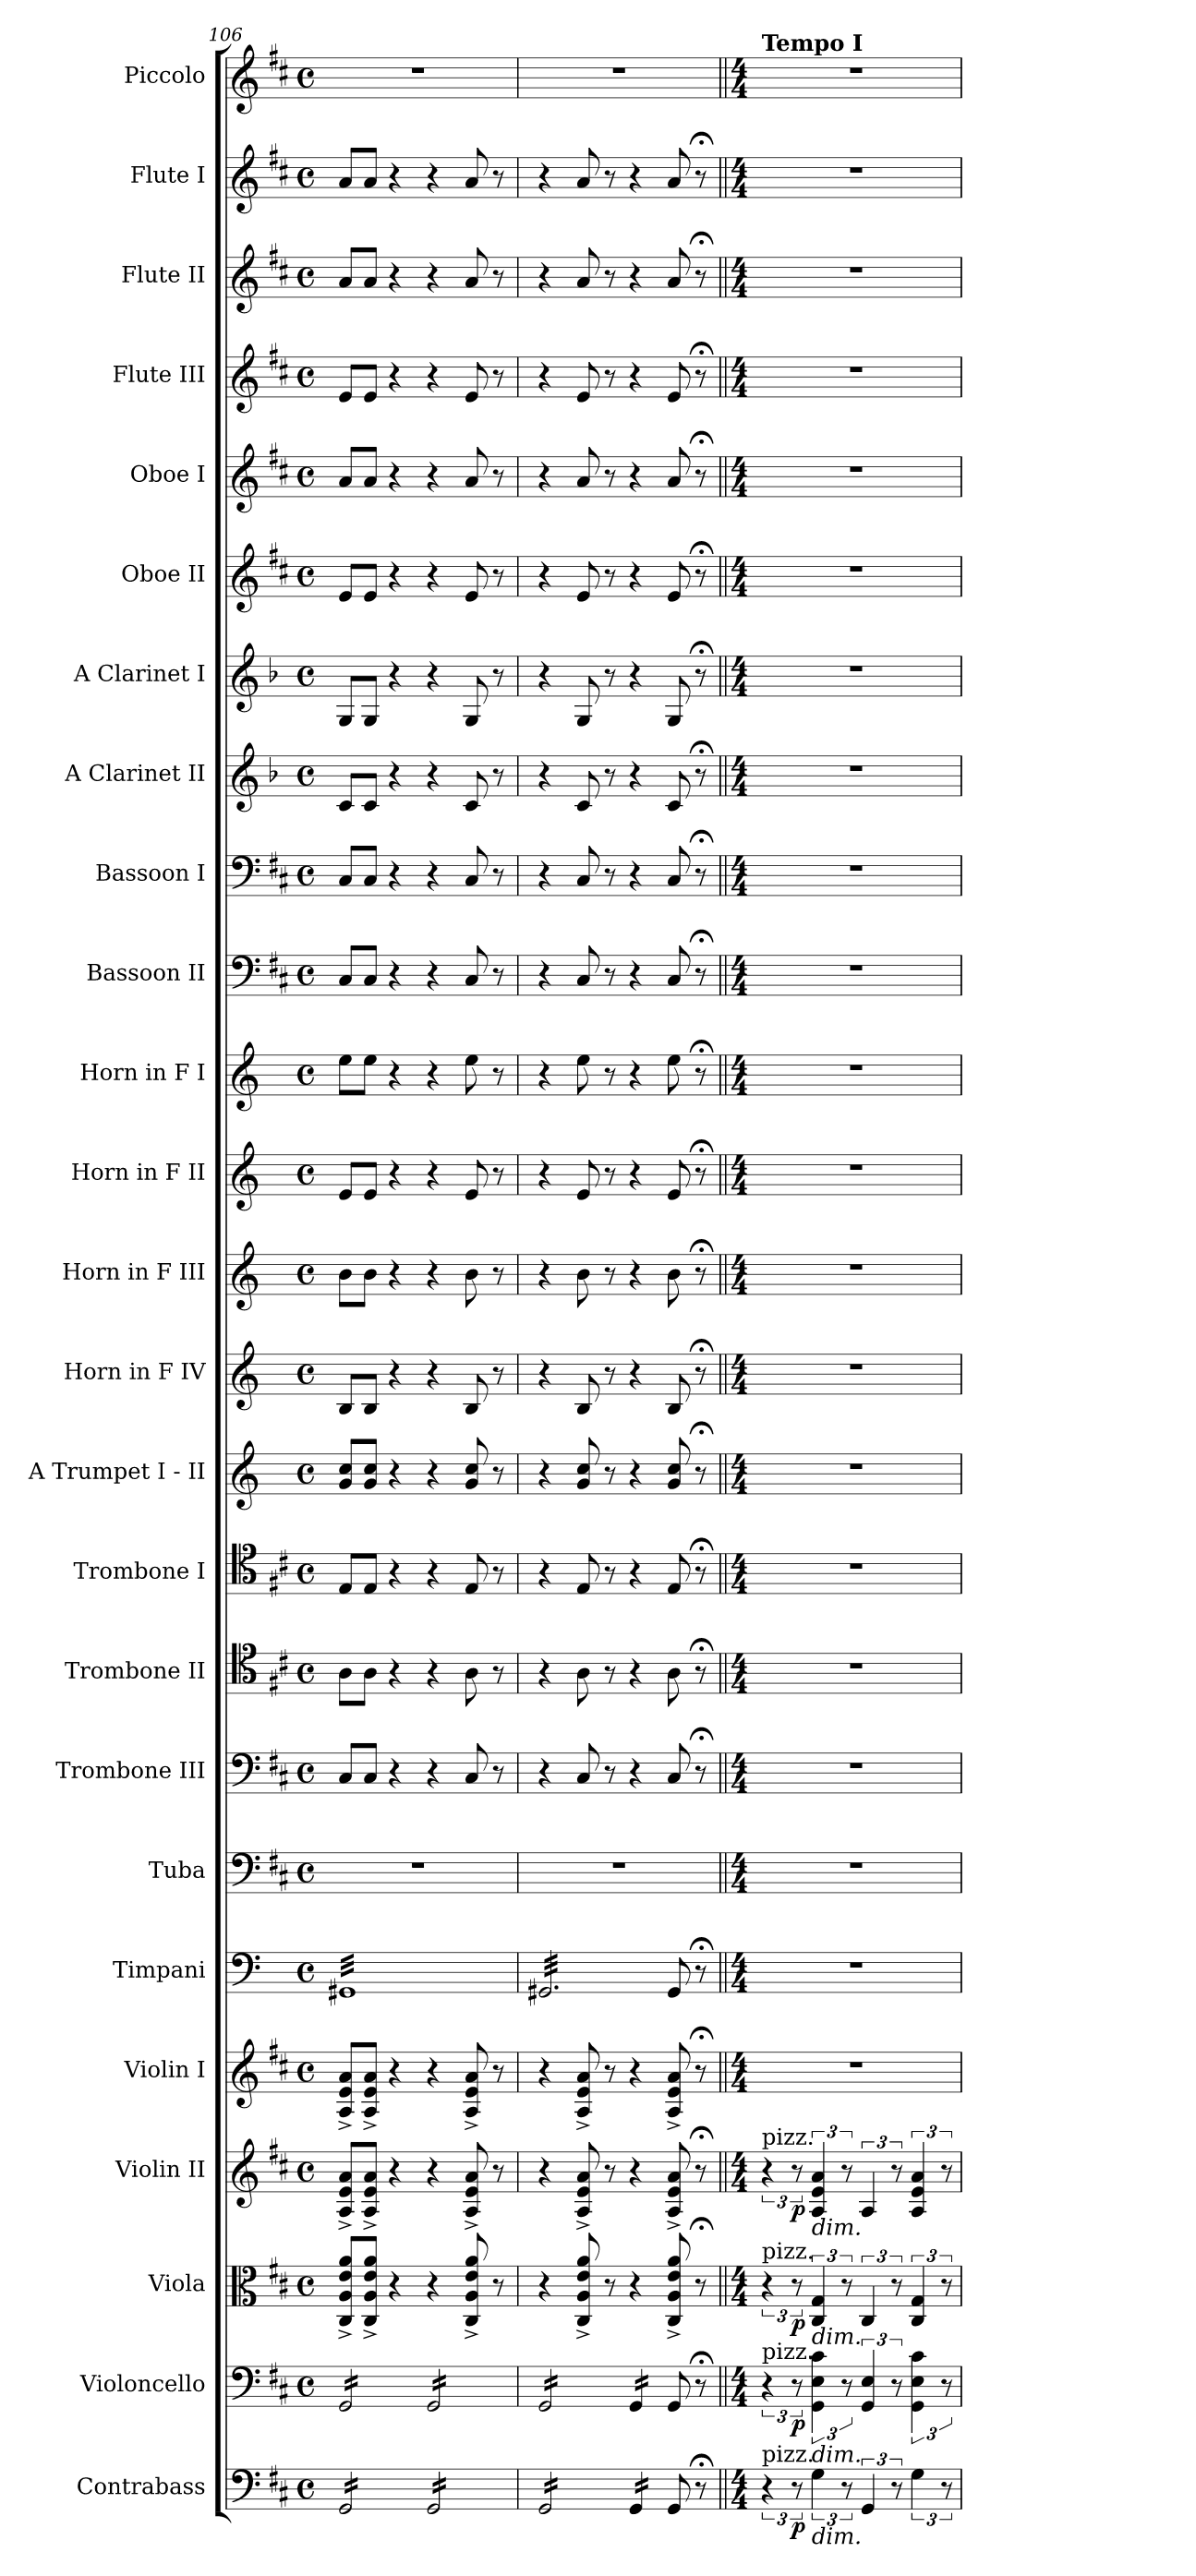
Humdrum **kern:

**kern	**dynam	**kern	**dynam	**kern	**dynam	**kern	**dynam	**kern	**kern	**kern	**kern	**kern	**kern	**kern	**kern	**kern	**kern	**kern	**kern	**kern	**kern	**kern	**kern	**kern	**kern	**kern	**kern	**kern
*part25	*part25	*part24	*part24	*part23	*part23	*part22	*part22	*part21	*part20	*part19	*part18	*part17	*part16	*part15	*part14	*part13	*part12	*part11	*part10	*part9	*part8	*part7	*part6	*part5	*part4	*part3	*part2	*part1
*staff25	*staff25	*staff24	*staff24	*staff23	*staff23	*staff22	*staff22	*staff21	*staff20	*staff19	*staff18	*staff17	*staff16	*staff15	*staff14	*staff13	*staff12	*staff11	*staff10	*staff9	*staff8	*staff7	*staff6	*staff5	*staff4	*staff3	*staff2	*staff1
*I"Contrabass	*	*I"Violoncello	*	*I"Viola	*	*I"Violin II	*	*I"Violin I	*I"Timpani	*I"Tuba	*I"Trombone III	*I"Trombone II	*I"Trombone I	*I"A Trumpet I - II	*I"Horn in F IV	*I"Horn in F III	*I"Horn in F II	*I"Horn in F I	*I"Bassoon II	*I"Bassoon I	*I"A Clarinet II	*I"A Clarinet I	*I"Oboe II	*I"Oboe I	*I"Flute III	*I"Flute II	*I"Flute I	*I"Piccolo
*I'Cb.	*	*I'Vc.	*	*I'Vla.	*	*I'Vln. II	*	*I'Vln. I	*I'Timp.	*I'Tba.	*I'Tbn. III	*I'Tbn. II	*I'Tbn. I	*I'A Tpt. I - II	*	*	*	*	*I'Bsn. II	*I'Bsn. I	*I'A Cl. II	*I'A Cl. I	*I'Ob. II	*I'Ob. I	*I'Fl. III	*I'Fl. II	*I'Fl. I	*I'Picc.
*clefF4	*	*clefF4	*	*clefC3	*	*clefG2	*	*clefG2	*clefF4	*clefF4	*clefF4	*clefC4	*clefC4	*clefG2	*clefG2	*clefG2	*clefG2	*clefG2	*clefF4	*clefF4	*clefG2	*clefG2	*clefG2	*clefG2	*clefG2	*clefG2	*clefG2	*clefG2
*ITrd7c12	*	*	*	*	*	*	*	*	*	*	*	*	*	*ITrd2c3	*ITrd4c7	*ITrd4c7	*ITrd4c7	*ITrd4c7	*	*	*ITrd2c3	*ITrd2c3	*	*	*	*	*	*ITrd-7c-12
*k[f#c#]	*	*k[f#c#]	*	*k[f#c#]	*	*k[f#c#]	*	*k[f#c#]	*k[]	*k[f#c#]	*k[f#c#]	*k[f#c#]	*k[f#c#]	*k[f#c#g#]	*k[b-]	*k[b-]	*k[b-]	*k[b-]	*k[f#c#]	*k[f#c#]	*k[f#c#]	*k[f#c#]	*k[f#c#]	*k[f#c#]	*k[f#c#]	*k[f#c#]	*k[f#c#]	*k[f#c#]
*M4/4	*	*M4/4	*	*M4/4	*	*M4/4	*	*M4/4	*M4/4	*M4/4	*M4/4	*M4/4	*M4/4	*M4/4	*M4/4	*M4/4	*M4/4	*M4/4	*M4/4	*M4/4	*M4/4	*M4/4	*M4/4	*M4/4	*M4/4	*M4/4	*M4/4	*M4/4
*met(c)	*	*met(c)	*	*met(c)	*	*met(c)	*	*met(c)	*met(c)	*met(c)	*met(c)	*met(c)	*met(c)	*met(c)	*met(c)	*met(c)	*met(c)	*met(c)	*met(c)	*met(c)	*met(c)	*met(c)	*met(c)	*met(c)	*met(c)	*met(c)	*met(c)	*met(c)
=106	=106	=106	=106	=106	=106	=106	=106	=106	=106	=106	=106	=106	=106	=106	=106	=106	=106	=106	=106	=106	=106	=106	=106	=106	=106	=106	=106	=106
*tremolo	*	*	*	*	*	*	*	*	*	*	*	*	*	*	*	*	*	*	*	*	*	*	*	*	*	*	*	*
*	*	*tremolo	*	*	*	*	*	*	*	*	*	*	*	*	*	*	*	*	*	*	*	*	*	*	*	*	*	*
*	*	*	*	*	*	*	*	*	*tremolo	*	*	*	*	*	*	*	*	*	*	*	*	*	*	*	*	*	*	*
24GGG/LL	.	24GG/LL	.	8C#/^ 8A/^ 8e/^ 8a/^L	.	8A/^ 8e/^ 8a/^L	.	8A/^ 8e/^ 8a/^L	32GG#XLLL	1r	8C#/L	8A\L	8E/L	8e/ 8a/L	8E/L	8e\L	8A/L	8a\L	8C#/L	8C#/L	8A/L	8E/L	8e/L	8a/L	8e/L	8a/L	8a/L	1r
.	.	.	.	.	.	.	.	.	32GG#X	.	.	.	.	.	.	.	.	.	.	.	.	.	.	.	.	.	.	.
24GGG/	.	24GG/	.	.	.	.	.	.	.	.	.	.	.	.	.	.	.	.	.	.	.	.	.	.	.	.	.	.
.	.	.	.	.	.	.	.	.	32GG#X	.	.	.	.	.	.	.	.	.	.	.	.	.	.	.	.	.	.	.
24GGG/	.	24GG/	.	.	.	.	.	.	.	.	.	.	.	.	.	.	.	.	.	.	.	.	.	.	.	.	.	.
.	.	.	.	.	.	.	.	.	32GG#X	.	.	.	.	.	.	.	.	.	.	.	.	.	.	.	.	.	.	.
24GGG/	.	24GG/	.	8C#/^ 8A/^ 8e/^ 8a/^J	.	8A/^ 8e/^ 8a/^J	.	8A/^ 8e/^ 8a/^J	32GG#X	.	8C#/J	8A\J	8E/J	8e/ 8a/J	8E/J	8e\J	8A/J	8a\J	8C#/J	8C#/J	8A/J	8E/J	8e/J	8a/J	8e/J	8a/J	8a/J	.
.	.	.	.	.	.	.	.	.	32GG#X	.	.	.	.	.	.	.	.	.	.	.	.	.	.	.	.	.	.	.
24GGG/	.	24GG/	.	.	.	.	.	.	.	.	.	.	.	.	.	.	.	.	.	.	.	.	.	.	.	.	.	.
.	.	.	.	.	.	.	.	.	32GG#X	.	.	.	.	.	.	.	.	.	.	.	.	.	.	.	.	.	.	.
24GGG/	.	24GG/	.	.	.	.	.	.	.	.	.	.	.	.	.	.	.	.	.	.	.	.	.	.	.	.	.	.
.	.	.	.	.	.	.	.	.	32GG#X	.	.	.	.	.	.	.	.	.	.	.	.	.	.	.	.	.	.	.
24GGG/	.	24GG/	.	4r	.	4r	.	4r	32GG#X	.	4r	4r	4r	4r	4r	4r	4r	4r	4r	4r	4r	4r	4r	4r	4r	4r	4r	.
.	.	.	.	.	.	.	.	.	32GG#X	.	.	.	.	.	.	.	.	.	.	.	.	.	.	.	.	.	.	.
24GGG/	.	24GG/	.	.	.	.	.	.	.	.	.	.	.	.	.	.	.	.	.	.	.	.	.	.	.	.	.	.
.	.	.	.	.	.	.	.	.	32GG#X	.	.	.	.	.	.	.	.	.	.	.	.	.	.	.	.	.	.	.
24GGG/	.	24GG/	.	.	.	.	.	.	.	.	.	.	.	.	.	.	.	.	.	.	.	.	.	.	.	.	.	.
.	.	.	.	.	.	.	.	.	32GG#X	.	.	.	.	.	.	.	.	.	.	.	.	.	.	.	.	.	.	.
24GGG/	.	24GG/	.	.	.	.	.	.	32GG#X	.	.	.	.	.	.	.	.	.	.	.	.	.	.	.	.	.	.	.
.	.	.	.	.	.	.	.	.	32GG#X	.	.	.	.	.	.	.	.	.	.	.	.	.	.	.	.	.	.	.
24GGG/	.	24GG/	.	.	.	.	.	.	.	.	.	.	.	.	.	.	.	.	.	.	.	.	.	.	.	.	.	.
.	.	.	.	.	.	.	.	.	32GG#X	.	.	.	.	.	.	.	.	.	.	.	.	.	.	.	.	.	.	.
24GGG/JJ	.	24GG/JJ	.	.	.	.	.	.	.	.	.	.	.	.	.	.	.	.	.	.	.	.	.	.	.	.	.	.
.	.	.	.	.	.	.	.	.	32GG#X	.	.	.	.	.	.	.	.	.	.	.	.	.	.	.	.	.	.	.
24GGG/LL	.	24GG/LL	.	4r	.	4r	.	4r	32GG#X	.	4r	4r	4r	4r	4r	4r	4r	4r	4r	4r	4r	4r	4r	4r	4r	4r	4r	.
.	.	.	.	.	.	.	.	.	32GG#X	.	.	.	.	.	.	.	.	.	.	.	.	.	.	.	.	.	.	.
24GGG/	.	24GG/	.	.	.	.	.	.	.	.	.	.	.	.	.	.	.	.	.	.	.	.	.	.	.	.	.	.
.	.	.	.	.	.	.	.	.	32GG#X	.	.	.	.	.	.	.	.	.	.	.	.	.	.	.	.	.	.	.
24GGG/	.	24GG/	.	.	.	.	.	.	.	.	.	.	.	.	.	.	.	.	.	.	.	.	.	.	.	.	.	.
.	.	.	.	.	.	.	.	.	32GG#X	.	.	.	.	.	.	.	.	.	.	.	.	.	.	.	.	.	.	.
24GGG/	.	24GG/	.	.	.	.	.	.	32GG#X	.	.	.	.	.	.	.	.	.	.	.	.	.	.	.	.	.	.	.
.	.	.	.	.	.	.	.	.	32GG#X	.	.	.	.	.	.	.	.	.	.	.	.	.	.	.	.	.	.	.
24GGG/	.	24GG/	.	.	.	.	.	.	.	.	.	.	.	.	.	.	.	.	.	.	.	.	.	.	.	.	.	.
.	.	.	.	.	.	.	.	.	32GG#X	.	.	.	.	.	.	.	.	.	.	.	.	.	.	.	.	.	.	.
24GGG/	.	24GG/	.	.	.	.	.	.	.	.	.	.	.	.	.	.	.	.	.	.	.	.	.	.	.	.	.	.
.	.	.	.	.	.	.	.	.	32GG#X	.	.	.	.	.	.	.	.	.	.	.	.	.	.	.	.	.	.	.
24GGG/	.	24GG/	.	8C#/^ 8A/^ 8e/^ 8a/^	.	8A/^ 8e/^ 8a/^	.	8A/^ 8e/^ 8a/^	32GG#X	.	8C#/	8A\	8E/	8e/ 8a/	8E/	8e\	8A/	8a\	8C#/	8C#/	8A/	8E/	8e/	8a/	8e/	8a/	8a/	.
.	.	.	.	.	.	.	.	.	32GG#X	.	.	.	.	.	.	.	.	.	.	.	.	.	.	.	.	.	.	.
24GGG/	.	24GG/	.	.	.	.	.	.	.	.	.	.	.	.	.	.	.	.	.	.	.	.	.	.	.	.	.	.
.	.	.	.	.	.	.	.	.	32GG#X	.	.	.	.	.	.	.	.	.	.	.	.	.	.	.	.	.	.	.
24GGG/	.	24GG/	.	.	.	.	.	.	.	.	.	.	.	.	.	.	.	.	.	.	.	.	.	.	.	.	.	.
.	.	.	.	.	.	.	.	.	32GG#X	.	.	.	.	.	.	.	.	.	.	.	.	.	.	.	.	.	.	.
24GGG/	.	24GG/	.	8r	.	8r	.	8r	32GG#X	.	8r	8r	8r	8r	8r	8r	8r	8r	8r	8r	8r	8r	8r	8r	8r	8r	8r	.
.	.	.	.	.	.	.	.	.	32GG#X	.	.	.	.	.	.	.	.	.	.	.	.	.	.	.	.	.	.	.
24GGG/	.	24GG/	.	.	.	.	.	.	.	.	.	.	.	.	.	.	.	.	.	.	.	.	.	.	.	.	.	.
.	.	.	.	.	.	.	.	.	32GG#X	.	.	.	.	.	.	.	.	.	.	.	.	.	.	.	.	.	.	.
24GGG/JJ	.	24GG/JJ	.	.	.	.	.	.	.	.	.	.	.	.	.	.	.	.	.	.	.	.	.	.	.	.	.	.
.	.	.	.	.	.	.	.	.	32GG#XJJJ	.	.	.	.	.	.	.	.	.	.	.	.	.	.	.	.	.	.	.
=107	=107	=107	=107	=107	=107	=107	=107	=107	=107	=107	=107	=107	=107	=107	=107	=107	=107	=107	=107	=107	=107	=107	=107	=107	=107	=107	=107	=107
24GGG/LL	.	24GG/LL	.	4r	.	4r	.	4r	32GG#X/LLL	1r	4r	4r	4r	4r	4r	4r	4r	4r	4r	4r	4r	4r	4r	4r	4r	4r	4r	1r
.	.	.	.	.	.	.	.	.	32GG#X/	.	.	.	.	.	.	.	.	.	.	.	.	.	.	.	.	.	.	.
24GGG/	.	24GG/	.	.	.	.	.	.	.	.	.	.	.	.	.	.	.	.	.	.	.	.	.	.	.	.	.	.
.	.	.	.	.	.	.	.	.	32GG#X/	.	.	.	.	.	.	.	.	.	.	.	.	.	.	.	.	.	.	.
24GGG/	.	24GG/	.	.	.	.	.	.	.	.	.	.	.	.	.	.	.	.	.	.	.	.	.	.	.	.	.	.
.	.	.	.	.	.	.	.	.	32GG#X/	.	.	.	.	.	.	.	.	.	.	.	.	.	.	.	.	.	.	.
24GGG/	.	24GG/	.	.	.	.	.	.	32GG#X/	.	.	.	.	.	.	.	.	.	.	.	.	.	.	.	.	.	.	.
.	.	.	.	.	.	.	.	.	32GG#X/	.	.	.	.	.	.	.	.	.	.	.	.	.	.	.	.	.	.	.
24GGG/	.	24GG/	.	.	.	.	.	.	.	.	.	.	.	.	.	.	.	.	.	.	.	.	.	.	.	.	.	.
.	.	.	.	.	.	.	.	.	32GG#X/	.	.	.	.	.	.	.	.	.	.	.	.	.	.	.	.	.	.	.
24GGG/	.	24GG/	.	.	.	.	.	.	.	.	.	.	.	.	.	.	.	.	.	.	.	.	.	.	.	.	.	.
.	.	.	.	.	.	.	.	.	32GG#X/	.	.	.	.	.	.	.	.	.	.	.	.	.	.	.	.	.	.	.
24GGG/	.	24GG/	.	8C#/^ 8A/^ 8e/^ 8a/^	.	8A/^ 8e/^ 8a/^	.	8A/^ 8e/^ 8a/^	32GG#X/	.	8C#/	8A\	8E/	8e/ 8a/	8E/	8e\	8A/	8a\	8C#/	8C#/	8A/	8E/	8e/	8a/	8e/	8a/	8a/	.
.	.	.	.	.	.	.	.	.	32GG#X/	.	.	.	.	.	.	.	.	.	.	.	.	.	.	.	.	.	.	.
24GGG/	.	24GG/	.	.	.	.	.	.	.	.	.	.	.	.	.	.	.	.	.	.	.	.	.	.	.	.	.	.
.	.	.	.	.	.	.	.	.	32GG#X/	.	.	.	.	.	.	.	.	.	.	.	.	.	.	.	.	.	.	.
24GGG/	.	24GG/	.	.	.	.	.	.	.	.	.	.	.	.	.	.	.	.	.	.	.	.	.	.	.	.	.	.
.	.	.	.	.	.	.	.	.	32GG#X/	.	.	.	.	.	.	.	.	.	.	.	.	.	.	.	.	.	.	.
24GGG/	.	24GG/	.	8r	.	8r	.	8r	32GG#X/	.	8r	8r	8r	8r	8r	8r	8r	8r	8r	8r	8r	8r	8r	8r	8r	8r	8r	.
.	.	.	.	.	.	.	.	.	32GG#X/	.	.	.	.	.	.	.	.	.	.	.	.	.	.	.	.	.	.	.
24GGG/	.	24GG/	.	.	.	.	.	.	.	.	.	.	.	.	.	.	.	.	.	.	.	.	.	.	.	.	.	.
.	.	.	.	.	.	.	.	.	32GG#X/	.	.	.	.	.	.	.	.	.	.	.	.	.	.	.	.	.	.	.
24GGG/JJ	.	24GG/JJ	.	.	.	.	.	.	.	.	.	.	.	.	.	.	.	.	.	.	.	.	.	.	.	.	.	.
.	.	.	.	.	.	.	.	.	32GG#X/	.	.	.	.	.	.	.	.	.	.	.	.	.	.	.	.	.	.	.
24GGG/LL	.	24GG/LL	.	4r	.	4r	.	4r	32GG#X/	.	4r	4r	4r	4r	4r	4r	4r	4r	4r	4r	4r	4r	4r	4r	4r	4r	4r	.
.	.	.	.	.	.	.	.	.	32GG#X/	.	.	.	.	.	.	.	.	.	.	.	.	.	.	.	.	.	.	.
24GGG/	.	24GG/	.	.	.	.	.	.	.	.	.	.	.	.	.	.	.	.	.	.	.	.	.	.	.	.	.	.
.	.	.	.	.	.	.	.	.	32GG#X/	.	.	.	.	.	.	.	.	.	.	.	.	.	.	.	.	.	.	.
24GGG/	.	24GG/	.	.	.	.	.	.	.	.	.	.	.	.	.	.	.	.	.	.	.	.	.	.	.	.	.	.
.	.	.	.	.	.	.	.	.	32GG#X/	.	.	.	.	.	.	.	.	.	.	.	.	.	.	.	.	.	.	.
24GGG/	.	24GG/	.	.	.	.	.	.	32GG#X/	.	.	.	.	.	.	.	.	.	.	.	.	.	.	.	.	.	.	.
.	.	.	.	.	.	.	.	.	32GG#X/	.	.	.	.	.	.	.	.	.	.	.	.	.	.	.	.	.	.	.
24GGG/	.	24GG/	.	.	.	.	.	.	.	.	.	.	.	.	.	.	.	.	.	.	.	.	.	.	.	.	.	.
.	.	.	.	.	.	.	.	.	32GG#X/	.	.	.	.	.	.	.	.	.	.	.	.	.	.	.	.	.	.	.
24GGG/JJ	.	24GG/JJ	.	.	.	.	.	.	.	.	.	.	.	.	.	.	.	.	.	.	.	.	.	.	.	.	.	.
*	*	*Xtremolo	*	*	*	*	*	*	*	*	*	*	*	*	*	*	*	*	*	*	*	*	*	*	*	*	*	*
*Xtremolo	*	*	*	*	*	*	*	*	*	*	*	*	*	*	*	*	*	*	*	*	*	*	*	*	*	*	*	*
.	.	.	.	.	.	.	.	.	32GG#X/JJJ	.	.	.	.	.	.	.	.	.	.	.	.	.	.	.	.	.	.	.
*	*	*	*	*	*	*	*	*	*Xtremolo	*	*	*	*	*	*	*	*	*	*	*	*	*	*	*	*	*	*	*
8GGG/	.	8GG/	.	8C#/^ 8A/^ 8e/^ 8a/^	.	8A/^ 8e/^ 8a/^	.	8A/^ 8e/^ 8a/^	8GG#/	.	8C#/	8A\	8E/	8e/ 8a/	8E/	8e\	8A/	8a\	8C#/	8C#/	8A/	8E/	8e/	8a/	8e/	8a/	8a/	.
8r;<	.	8r;<	.	8r;<	.	8r;<	.	8r;<	8r;<	.	8r;<	8r;<	8r;<	8r;<	8r;<	8r;<	8r;<	8r;<	8r;<	8r;<	8r;<	8r;<	8r;<	8r;<	8r;<	8r;<	8r;<	.
=108||	=108||	=108||	=108||	=108||	=108||	=108||	=108||	=108||	=108||	=108||	=108||	=108||	=108||	=108||	=108||	=108||	=108||	=108||	=108||	=108||	=108||	=108||	=108||	=108||	=108||	=108||	=108||	=108||
*M4/4	*	*M4/4	*	*M4/4	*	*M4/4	*	*M4/4	*M4/4	*M4/4	*M4/4	*M4/4	*M4/4	*M4/4	*M4/4	*M4/4	*M4/4	*M4/4	*M4/4	*M4/4	*M4/4	*M4/4	*M4/4	*M4/4	*M4/4	*M4/4	*M4/4	*M4/4
*	*	*	*	*	*	*	*	*	*	*	*	*	*	*	*	*	*	*	*	*	*	*	*	*	*	*	*	*MM54
!	!	!	!	!	!	!	!	!	!	!	!	!	!	!	!	!	!	!	!	!	!	!	!	!	!	!	!	!LO:TX:a:B:t=Tempo I
!	!	!	!	!	!	!LO:TX:a:t=pizz.	!	!	!	!	!	!	!	!	!	!	!	!	!	!	!	!	!	!	!	!	!	!
!	!	!	!	!LO:TX:a:t=pizz.	!	!	!	!	!	!	!	!	!	!	!	!	!	!	!	!	!	!	!	!	!	!	!	!
!	!	!LO:TX:a:t=pizz.	!	!	!	!	!	!	!	!	!	!	!	!	!	!	!	!	!	!	!	!	!	!	!	!	!	!
!LO:TX:a:t=pizz.	!	!	!	!	!	!	!	!	!	!	!	!	!	!	!	!	!	!	!	!	!	!	!	!	!	!	!	!
6r	.	6r	.	6r	.	6r	.	1r	1r	1r	1r	1r	1r	1r	1r	1r	1r	1r	1r	1r	1r	1r	1r	1r	1r	1r	1r	1r
!	!LO:DY:b	!	!LO:DY:b	!	!LO:DY:b	!	!LO:DY:b	!	!	!	!	!	!	!	!	!	!	!	!	!	!	!	!	!	!	!	!	!
12r	p	12r	p	12r	p	12r	p	.	.	.	.	.	.	.	.	.	.	.	.	.	.	.	.	.	.	.	.	.
!	!	!	!	!	!	!LO:TX:b:i:t=dim.	!	!	!	!	!	!	!	!	!	!	!	!	!	!	!	!	!	!	!	!	!	!
!	!	!	!	!LO:TX:b:i:t=dim.	!	!	!	!	!	!	!	!	!	!	!	!	!	!	!	!	!	!	!	!	!	!	!	!
!	!	!LO:TX:b:i:t=dim.	!	!	!	!	!	!	!	!	!	!	!	!	!	!	!	!	!	!	!	!	!	!	!	!	!	!
!LO:TX:b:i:t=dim.	!	!	!	!	!	!	!	!	!	!	!	!	!	!	!	!	!	!	!	!	!	!	!	!	!	!	!	!
6GG\	.	6GG\ 6E\ 6c#\	.	6C#/ 6G/	.	6A/ 6e/ 6a/	.	.	.	.	.	.	.	.	.	.	.	.	.	.	.	.	.	.	.	.	.	.
12r	.	12r	.	12r	.	12r	.	.	.	.	.	.	.	.	.	.	.	.	.	.	.	.	.	.	.	.	.	.
6GGG/	.	6GG/ 6E/	.	6C#/	.	6A/	.	.	.	.	.	.	.	.	.	.	.	.	.	.	.	.	.	.	.	.	.	.
12r	.	12r	.	12r	.	12r	.	.	.	.	.	.	.	.	.	.	.	.	.	.	.	.	.	.	.	.	.	.
6GG\	.	6GG\ 6E\ 6c#\	.	6C#/ 6G/	.	6A/ 6e/ 6a/	.	.	.	.	.	.	.	.	.	.	.	.	.	.	.	.	.	.	.	.	.	.
12r	.	12r	.	12r	.	12r	.	.	.	.	.	.	.	.	.	.	.	.	.	.	.	.	.	.	.	.	.	.
=	=	=	=	=	=	=	=	=	=	=	=	=	=	=	=	=	=	=	=	=	=	=	=	=	=	=	=	=
*-	*-	*-	*-	*-	*-	*-	*-	*-	*-	*-	*-	*-	*-	*-	*-	*-	*-	*-	*-	*-	*-	*-	*-	*-	*-	*-	*-	*-
